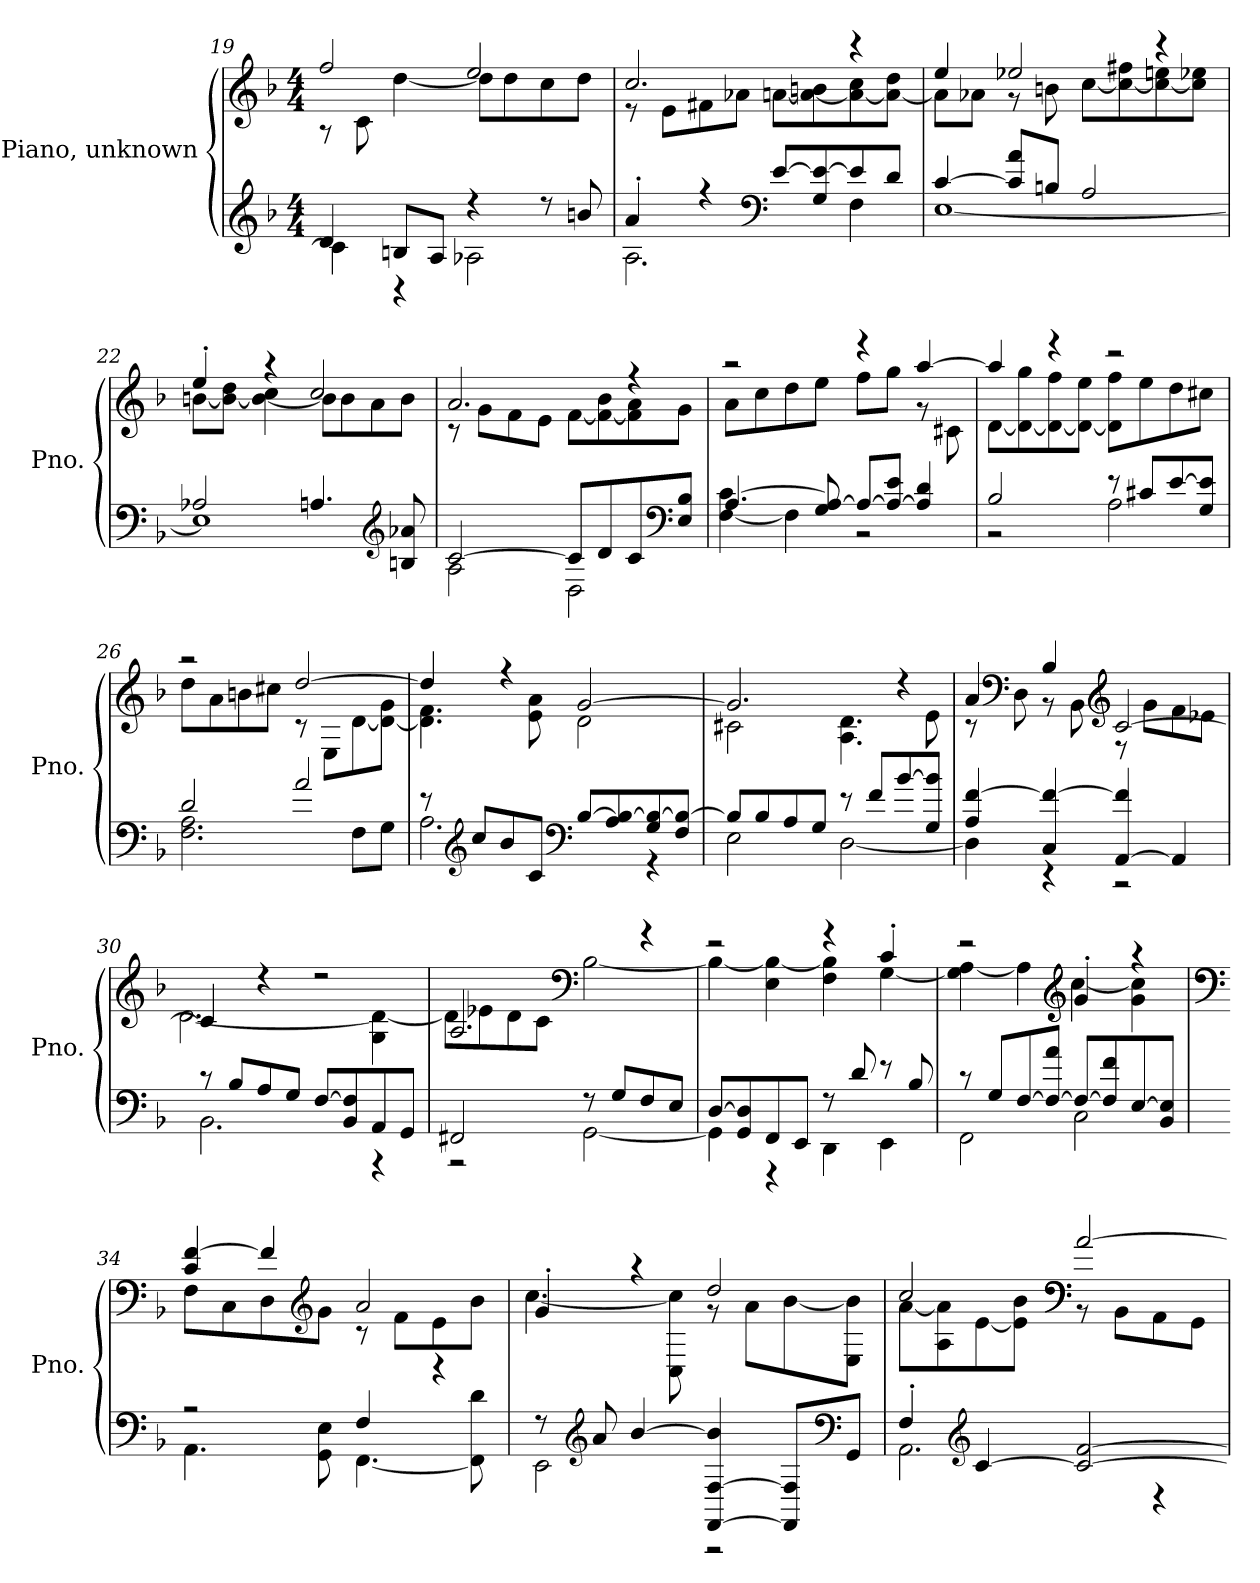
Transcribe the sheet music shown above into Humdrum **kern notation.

**kern	**kern
*part1	*part1
*staff2	*staff1
*I"Piano, unknown	*
*I'Pno.	*
!!LO:LB:g=z
*clefG2	*clefG2
*k[b-]	*k[b-]
*M4/4	*M4/4
=19	=19
*^	*^
4d/	4c\]	2ff/	8r
.	.	.	8c\
8Bn/L	4r	.	[4dd\
8A/J	.	.	.
4r	2A-X\	2ee/	8dd\L]
.	.	.	8dd\
8r	.	.	8cc\
8bn/	.	.	8dd\J
=20	=20	=20	=20
4a'/	2.A\	2.cc/	8r
.	.	.	8e\L
4r	.	.	8f#X\
.	.	.	8a-X\J
*clefF4	*	*	*
[8e/L	.	.	[8an\L
8G/ 8e/_	.	.	8a\_ 8bn\
8e/]	4F\	4r	8a\_ 8cc\
8d/J	.	.	8a\_ 8dd\J
=21	=21	=21	=21
[4c/	[1E	4ee/	8a\L]
.	.	.	8a-X\J
8c/] 8a/L	.	2ee-X/	8r
8Bn/J	.	.	8bn\
2A/	.	.	[8cc\L
.	.	.	8cc\_ 8ff#X\
.	.	4r	8cc\_ 8een\
.	.	.	8cc\] 8ee-X\J
!!LO:PB:g=z	!!
=22	=22	=22	=22
2A-X/	1E]	4ee'/	[8bn\L
.	.	.	8b\_ 8dd\J
.	.	4r	4b\_ 4cc\
4.An/	.	2cc/	8b\L]
.	.	.	8b\
.	.	.	8a\
*clefG2	*	*	*
8Bn/ 8a-X/	.	.	8b\J
=23	=23	=23	=23
[2c/	2A\	2.a/	8r
.	.	.	8g\L
.	.	.	8f\
.	.	.	8e\J
8c/L]	2D\	.	[8f\L
8d/	.	.	8f\_ 8b-\
8c/	.	4r	8f\] 8a\
*clefF4	*	*	*
8E/ 8B-/J	.	.	8g\J
=24	=24	=24	=24
[4.A/	[4F\ 4c\	2r	8a\L
.	.	.	8cc\
.	4F\]	.	8dd\
8G/ 8A/_	.	.	8ee\J
8A/L_	2r	4r	8ff\L
8A/_ 8e/J	.	.	8gg\J
4A/] 4d/	.	[4aa/	8r
.	.	.	8c#X\
!!LO:LB:g=z	!!
=25	=25	=25	=25
2B-/	2r	4aa/]	[8d\L
.	.	.	8d\_ 8gg\
.	.	4r	8d\_ 8ff\
.	.	.	8d\_ 8ee\J
8r	2A\	2r	8d\] 8ff\L
8c#X/L	.	.	8ee\
[8e/	.	.	8dd\
8G/ 8e/]J	.	.	8cc#X\J
=26	=26	=26	=26
2d/	2.F\ 2.A\	2r	8dd\L
.	.	.	8a\
.	.	.	8bn\
.	.	.	8cc#X\J
2a/	.	[2dd/	8r
.	.	.	8E\L
.	8F\L	.	[8d\
.	8G\J	.	8d\_ 8g\J
=27	=27	=27	=27
8r	2.A\	4dd/]	4.d\] 4.f\
*clefG2	*	*	*
8cc/L	.	.	.
8b-/	.	4r	.
8c/J	.	.	8e\ 8a\
*clefF4	*	*	*
[8B-/L	.	[2g/	2d\
8A/ 8B-/_	.	.	.
8G/ 8B-/_	4r	.	.
8F/ 8B-/_J	.	.	.
!!LO:LB:g=z	!!
=28	=28	=28	=28
8B-/L]	2E\	2.g/]	2c#X\
8B-/	.	.	.
8A/	.	.	.
8G/J	.	.	.
8r	[2D\	.	4.A\ 4.d\
8f/L	.	.	.
[8b-/	.	4r	.
8G/ 8b-/]J	.	.	8e\
=29	=29	=29	=29
4A/ [4f/	4D\]	4a/	8r
*	*	*clefF4	*
.	.	.	8D\
4C/ 4f/_	4r	4B-/	8r
.	.	.	8BB-\
*	*	*clefG2	*
[4AA/ 4f/]	2r	[2c/	8r
.	.	.	8g\L
4AA/]	.	.	8f\
.	.	.	8e-X\J
=30	=30	=30	=30
8r	2.BB-\	4c/]	[2.d\
8B-/L	.	.	.
8A/	.	4r	.
8G/J	.	.	.
[8F/L	.	2r	.
8BB-/ 8F/]	.	.	.
8AA/	4r	.	4G\ 4d\_
8GG/J	.	.	.
=31	=31	=31	=31
2FF#X/	2r	2.A/	8d\L]
.	.	.	8e-X\
.	.	.	8d\
.	.	.	8c\J
*	*	*clefF4	*
8r	[2GG\	.	[2B-\
8G/L	.	.	.
8F/	.	4r	.
8E/J	.	.	.
!!LO:LB:g=z	!!
=32	=32	=32	=32
[8D/L	4GG\]	2r	4B-\_
8GG/ 8D/]	.	.	.
8FF/	4r	.	4E\ 4B-\_
8EE/J	.	.	.
8r	4DD\	4r	4F\ 4B-\]
8d/	.	.	.
8r	4EE\	4c'/	[4G\
8B-/	.	.	.
=33	=33	=33	=33
8r	2FF\	2r	4G\] [4A\
8G/L	.	.	.
[8F/	.	.	4A\]
8F/_ 8a/J	.	.	.
*	*	*clefG2	*
8F/L_	2C\	4g'/	[4cc\
8F/] 8f/	.	.	.
[8E/	.	4r	4g\ 4cc\]
8BB-/ 8E/]J	.	.	.
=34	=34	=34	=34
*	*	*clefF4	*
2r	4.AA\	4c/ [4f/	8F\L
.	.	.	8C\
.	.	4f/]	8D\
*	*	*clefG2	*
.	8GG\ 8E\	.	8g\J
4F/	[4.FF\	2a/	8r
.	.	.	8f\L
4r	.	.	8e\
.	8FF\] 8d\	.	8b-\J
!!LO:LB:g=z	!!
=35	=35	=35	=35
8r	2EE\	4g'/	[4.cc\
*clefG2	*	*	*
8a/	.	.	.
[4b-/	.	4r	.
.	.	.	8C\ 8cc\]
[4FF/ [4F/ 4b-/]	2r	2dd/	8r
.	.	.	8a\L
8FF/] 8F/]L	.	.	[8b-\
*clefF4	*	*	*
8GG/J	.	.	8E\ 8b-\]J
=36	=36	=36	=36
4F'/	2.AA\	2cc/	[8a\L
.	.	.	8A\ 8a\]
*clefG2	*	*	*
[4c/	.	.	[8e\
.	.	.	8e\] 8b-\J
*	*	*clefF4	*
2c/_ [2f/	.	[2a/	8r
.	.	.	8BB-\L
.	4r	.	8AA\
.	.	.	8GG\J
*v	*v	*	*
*	*v	*v
=	=
*-	*-
